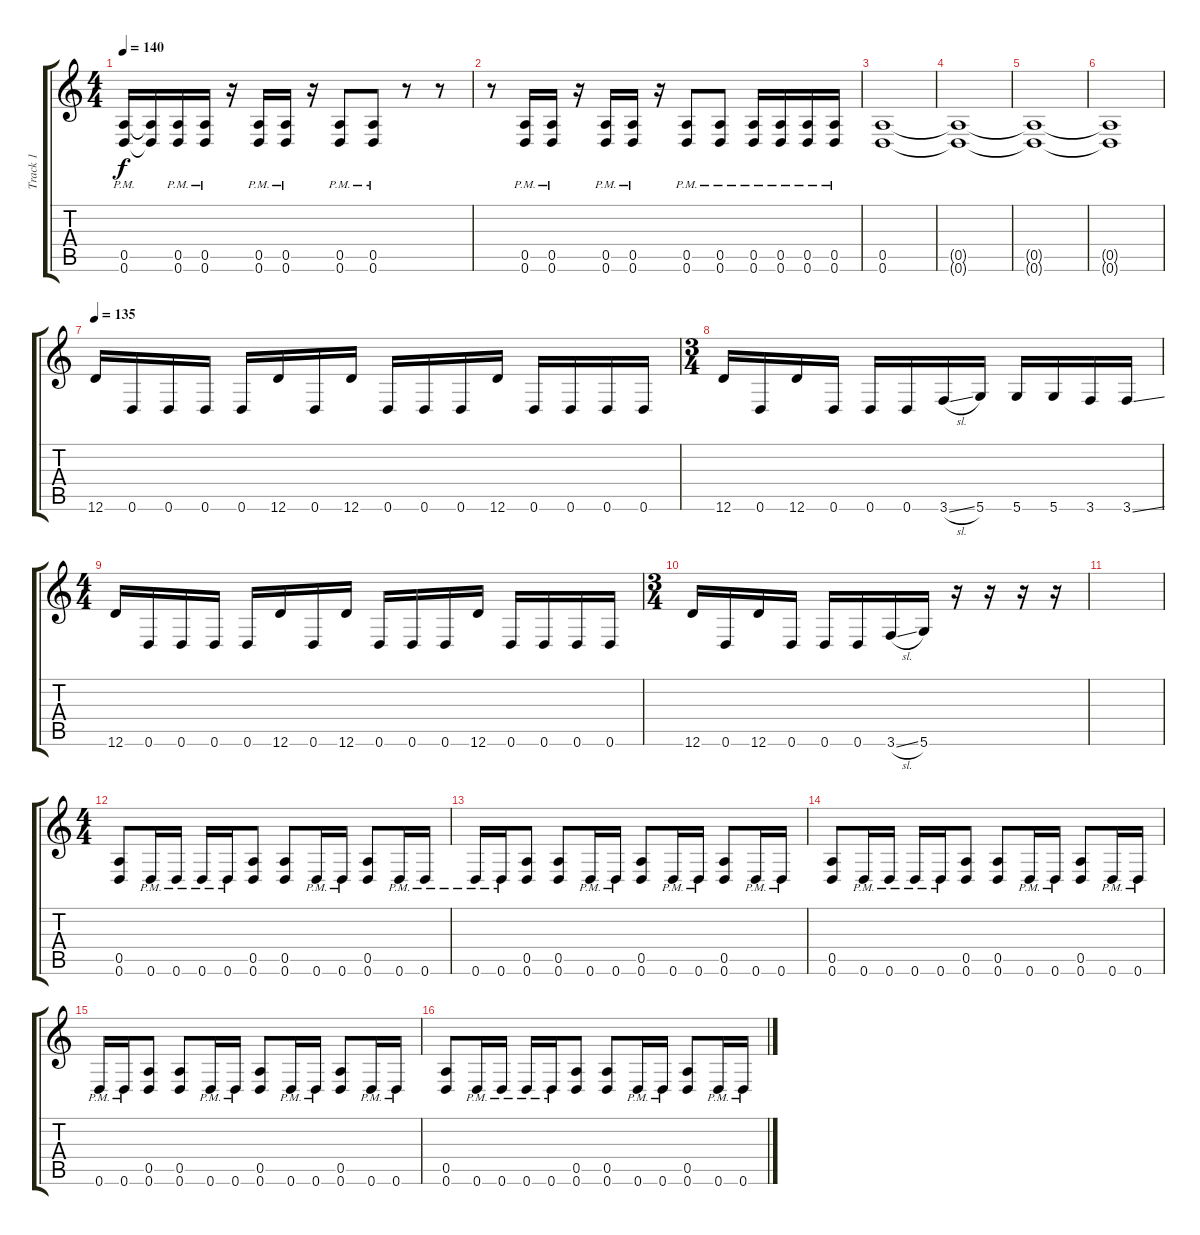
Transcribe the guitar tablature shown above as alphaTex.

\track ("Track 1" "Track 1") {instrument distortionguitar}
\staff {score tabs}
\tuning (E4 B3 G3 D3 A2 D2) {hide}
\ts (4 4)
\tempo 140
\clef g2
\ks c
(0.5{pm} 0.6{pm}).16{dy f} (0.5{t} 0.6{t}).16 (0.5{pm} 0.6{pm}).16 (0.5{pm} 0.6{pm}).16 r.16 (0.5{pm} 0.6{pm}).16 (0.5{pm} 0.6{pm}).16 r.16 (0.5{pm} 0.6{pm}).8 (0.5{pm} 0.6{pm}).8 r.8 r.8 |
r.8 (0.5{pm} 0.6{pm}).16 (0.5{pm} 0.6{pm}).16 r.16 (0.5{pm} 0.6{pm}).16 (0.5{pm} 0.6{pm}).16 r.16 (0.5{pm} 0.6{pm}).8 (0.5{pm} 0.6{pm}).8 (0.5{pm} 0.6{pm}).16 (0.5{pm} 0.6{pm}).16 (0.5{pm} 0.6{pm}).16 (0.5{pm} 0.6{pm}).16 |
(0.5 0.6).1 |
(0.5{t} 0.6{t}).1 |
(0.5{t} 0.6{t}).1 |
(0.5{t} 0.6{t}).1 |
\tempo 135
12.6.16 0.6.16 0.6.16 0.6.16 0.6.16 12.6.16 0.6.16 12.6.16 0.6.16 0.6.16 0.6.16 12.6.16 0.6.16 0.6.16 0.6.16 0.6.16 |
\ts (3 4)
12.6.16 0.6.16 12.6.16 0.6.16 0.6.16 0.6.16 3.6{sl}.16 5.6.16 5.6.16 5.6.16 3.6.16 3.6{ss}.16 |
\ts (4 4)
12.6.16 0.6.16 0.6.16 0.6.16 0.6.16 12.6.16 0.6.16 12.6.16 0.6.16 0.6.16 0.6.16 12.6.16 0.6.16 0.6.16 0.6.16 0.6.16 |
\ts (3 4)
12.6.16 0.6.16 12.6.16 0.6.16 0.6.16 0.6.16 3.6{sl}.16 5.6.16 r.16 r.16 r.16 r.16 |
|
\ts (4 4)
(0.5 0.6).8 0.6{pm}.16 0.6{pm}.16 0.6{pm}.16 0.6{pm}.16 (0.5 0.6).8 (0.5 0.6).8 0.6{pm}.16 0.6{pm}.16 (0.5 0.6).8 0.6{pm}.16 0.6{pm}.16 |
0.6{pm}.16 0.6{pm}.16 (0.5 0.6).8 (0.5 0.6).8 0.6{pm}.16 0.6{pm}.16 (0.5 0.6).8 0.6{pm}.16 0.6{pm}.16 (0.5 0.6).8 0.6{pm}.16 0.6{pm}.16 |
(0.5 0.6).8 0.6{pm}.16 0.6{pm}.16 0.6{pm}.16 0.6{pm}.16 (0.5 0.6).8 (0.5 0.6).8 0.6{pm}.16 0.6{pm}.16 (0.5 0.6).8 0.6{pm}.16 0.6{pm}.16 |
0.6{pm}.16 0.6{pm}.16 (0.5 0.6).8 (0.5 0.6).8 0.6{pm}.16 0.6{pm}.16 (0.5 0.6).8 0.6{pm}.16 0.6{pm}.16 (0.5 0.6).8 0.6{pm}.16 0.6{pm}.16 |
(0.5 0.6).8 0.6{pm}.16 0.6{pm}.16 0.6{pm}.16 0.6{pm}.16 (0.5 0.6).8 (0.5 0.6).8 0.6{pm}.16 0.6{pm}.16 (0.5 0.6).8 0.6{pm}.16 0.6{pm}.16
